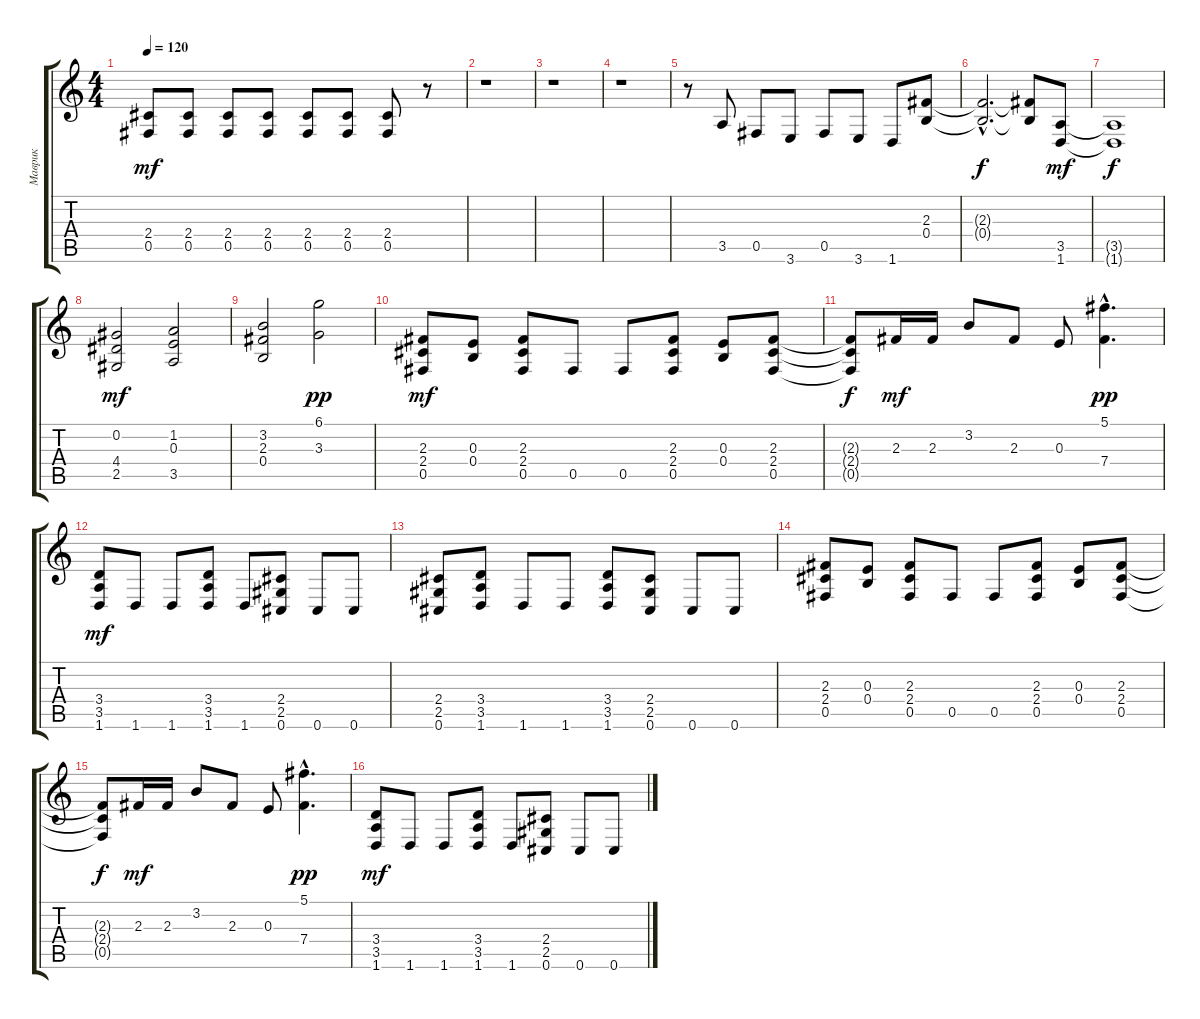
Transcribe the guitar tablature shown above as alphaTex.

\track ("Маврик" "Маврик") {instrument distortionguitar}
\staff {score tabs}
\tuning (Db4 Ab3 E3 B2 Gb2 Db2) {hide}
\ts (4 4)
\tempo 120
\clef g2
\ks c
(2.4 0.5).8{dy mf} (2.4 0.5).8 (2.4 0.5).8 (2.4 0.5).8 (2.4 0.5).8 (2.4 0.5).8 (2.4 0.5).8 r.8 |
r.1 |
r.1 |
r.1 |
r.8 3.5.8 0.5.8 3.6.8 0.5.8 3.6.8 1.6.8 (2.3 0.4).8 |
(2.3{hac t} 0.4{hac t}).2{d dy f} (2.3{t} 0.4{t}).8 (3.5 1.6).8{dy mf} |
(3.5{t} 1.6{t}).1{dy f} |
(0.2 4.4 2.5).2{dy mf} (1.2 0.3 3.5).2 |
(3.2 2.3 0.4).2 (6.1 3.3).2{dy pp} |
(2.3 2.4 0.5).8{dy mf} (0.3 0.4).8 (2.3 2.4 0.5).8 0.5.8 0.5.8 (2.3 2.4 0.5).8 (0.3 0.4).8 (2.3 2.4 0.5).8 |
(2.3{t} 2.4{t} 0.5{t}).8{dy f} 2.3.16{dy mf} 2.3.16 3.2.8 2.3.8 0.3.8 (5.1{hac} 7.4{hac}).4{d dy pp} |
(3.4 3.5 1.6).8{dy mf} 1.6.8 1.6.8 (3.4 3.5 1.6).8 1.6.8 (2.4 2.5 0.6).8 0.6.8 0.6.8 |
(2.4 2.5 0.6).8 (3.4 3.5 1.6).8 1.6.8 1.6.8 (3.4 3.5 1.6).8 (2.4 2.5 0.6).8 0.6.8 0.6.8 |
(2.3 2.4 0.5).8 (0.3 0.4).8 (2.3 2.4 0.5).8 0.5.8 0.5.8 (2.3 2.4 0.5).8 (0.3 0.4).8 (2.3 2.4 0.5).8 |
(2.3{t} 2.4{t} 0.5{t}).8{dy f} 2.3.16{dy mf} 2.3.16 3.2.8 2.3.8 0.3.8 (5.1{hac} 7.4{hac}).4{d dy pp} |
(3.4 3.5 1.6).8{dy mf} 1.6.8 1.6.8 (3.4 3.5 1.6).8 1.6.8 (2.4 2.5 0.6).8 0.6.8 0.6.8
